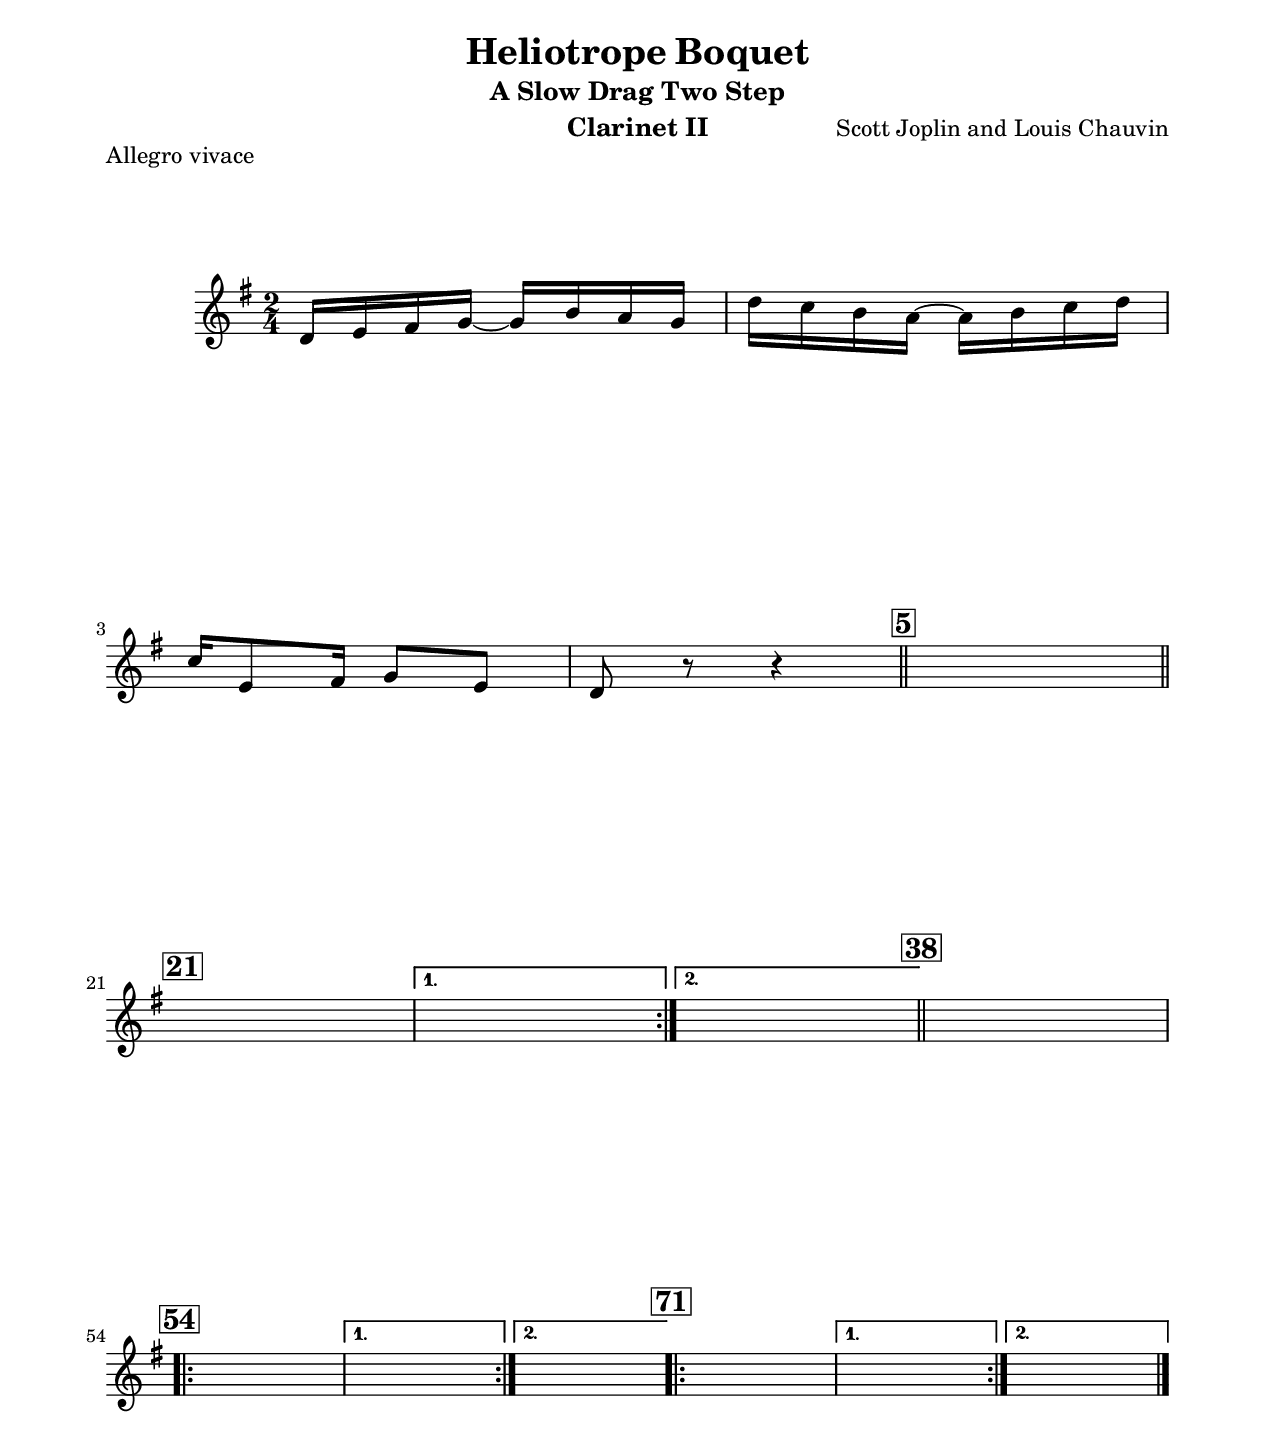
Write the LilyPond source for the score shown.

\version "2.22.2"

\include "defs.lyi"
\version "2.22.2"

\include "defs.lyi"

clarinetTwoDynamics =
{
  s2*4 |
  % 5
  s2*16 |

  \repeat volta 2
  {
    % 21
    s2*15 |
  }
  \alternative
  {
    {
      s2 |
    }
    {
      s2 |
    }
  }

  % 38
  s2*16 |

  \repeat volta 2
  {
    % 54
    s2*15 |
  }
  \alternative
  {
    {
      s2 |
    }
    {
      s2 |
    }
  }

  \repeat volta 2
  {
    % 71
    s2*15 |
  }
  \alternative
  {
    {
      s2 |
    }
    {
      s2 |
    }
  }
}


clarinetTwoCues =
{
  \time 2/4
  \key g \major

  s2*87 |
}


clarinetTwoNotCues =
{
  \time 2/4
  \key g \major

  s2*87 |
}


clarinetTwoNotes =
{
  d16 e fis g~g b a g |
  d'16 c b a~a b c d |
  c16 e,8 fis16 g8 e |
  d8 r r4 |

  % 5
  s2*16 |

  \repeat volta 2
  {
    % 21
    s2*15 |
  }
  \alternative
  {
    {
      s2 |
    }
    {
      s2 |
    }
  }

  % 38
  s2*16 |

  \repeat volta 2
  {
    % 54
    s2*15 |
  }
  \alternative
  {
    {
      s2 |
    }
    {
      s2 |
    }
  }

  \repeat volta 2
  {
    % 71
    s2*15 |
  }
  \alternative
  {
    {
      s2 |
    }
    {
      s2 |
    }
  }
}

clarinetTwoScore = \transpose c bes \relative c' { << \clarinetTwoNotes \clarinetTwoNotCues \clarinetTwoDynamics >> }
clarinetBesTwoScore = \transpose bes bes \relative c' { << \clarinetTwoNotes \clarinetTwoNotCues \clarinetTwoDynamics >> }
clarinetBesTwoPart  = \transpose bes bes \relative c' { << \clarinetTwoNotes \clarinetTwoCues    \clarinetTwoDynamics >> }


instrument = "Clarinet II"

notes = \clarinetBesTwoPart

\include "Part.lyi"
